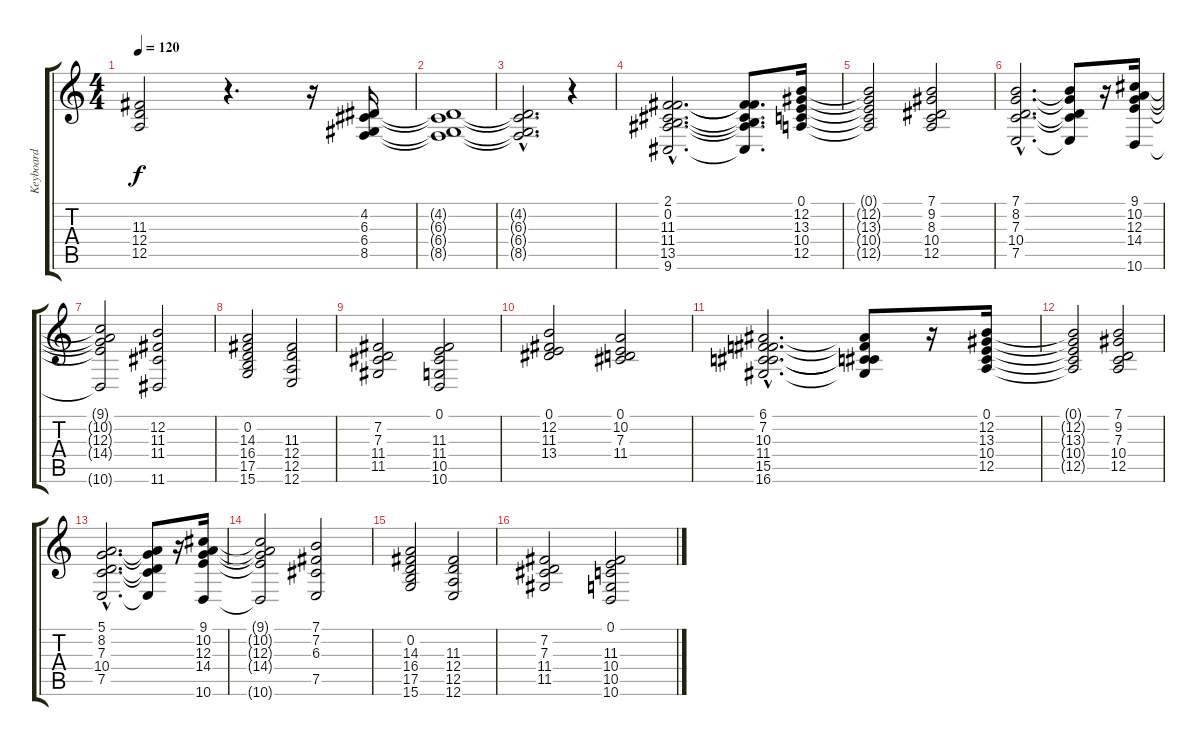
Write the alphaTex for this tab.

\track ("Keyboard" "Keyboard") {instrument pad3polysynth}
\staff {score tabs}
\tuning (E4 B3 G3 D3 A2 E2) {hide}
\ts (4 4)
\tempo 120
\clef g2
\ks c
(11.3{t} 12.4{t} 12.5{t}).2{dy f} r.4{d} r.16 (4.2 6.3 6.4 8.5).16 |
(4.2{t} 6.3{t} 6.4{t} 8.5{t}).1 |
(4.2{hac t} 6.3{hac t} 6.4{hac t} 8.5{hac t}).2{d} r.4 |
(2.1{hac} 0.2{hac} 11.3{hac} 11.4{hac} 13.5{hac} 9.6{hac}).2{d} (2.1{t} 0.2{t} 11.3{t} 11.4{t} 13.5{t} 9.6{t}).8{d} (0.1 12.2 13.3 10.4 12.5).16 |
(0.1{t} 12.2{t} 13.3{t} 10.4{t} 12.5{t}).2 (7.1 9.2 8.3 10.4 12.5).2 |
(7.1{hac} 8.2{hac} 7.3{hac} 10.4{hac} 7.5{hac}).2{d} (7.1{t} 8.2{t} 7.3{t} 10.4{t} 7.5{t}).8 r.16 (9.1 10.2 12.3 14.4 10.6).16 |
(9.1{t} 10.2{t} 12.3{t} 14.4{t} 10.6{t}).2 (12.2 11.3 11.4 11.6).2 |
(0.2 14.3 16.4 17.5 15.6).2 (11.3 12.4 12.5 12.6).2 |
(7.2 7.3 11.4 11.5).2 (0.1 11.3 11.4 10.5 10.6).2 |
(0.1 12.2 11.3 13.4).2 (0.1 10.2 7.3 11.4).2 |
(6.1{hac} 7.2 10.3{hac} 11.4{hac} 15.5{hac} 16.6{hac}).2{d} (6.1{t} 10.3{t} 11.4{t} 15.5{t} 16.6{t}).8 r.16 (0.1 12.2 13.3 10.4 12.5).16 |
(0.1{t} 12.2{t} 13.3{t} 10.4{t} 12.5{t}).2 (7.1 9.2 7.3 10.4 12.5).2 |
(5.1{hac} 8.2{hac} 7.3{hac} 10.4{hac} 7.5{hac}).2{d} (5.1{t} 8.2{t} 7.3{t} 10.4{t} 7.5{t}).8 r.16 (9.1 10.2 12.3 14.4 10.6).16 |
(9.1{t} 10.2{t} 12.3{t} 14.4{t} 10.6{t}).2 (7.1 7.2 6.3 7.5).2 |
(0.2 14.3 16.4 17.5 15.6).2 (11.3 12.4 12.5 12.6).2 |
(7.2 7.3 11.4 11.5).2 (0.1 11.3 10.4 10.5 10.6).2
